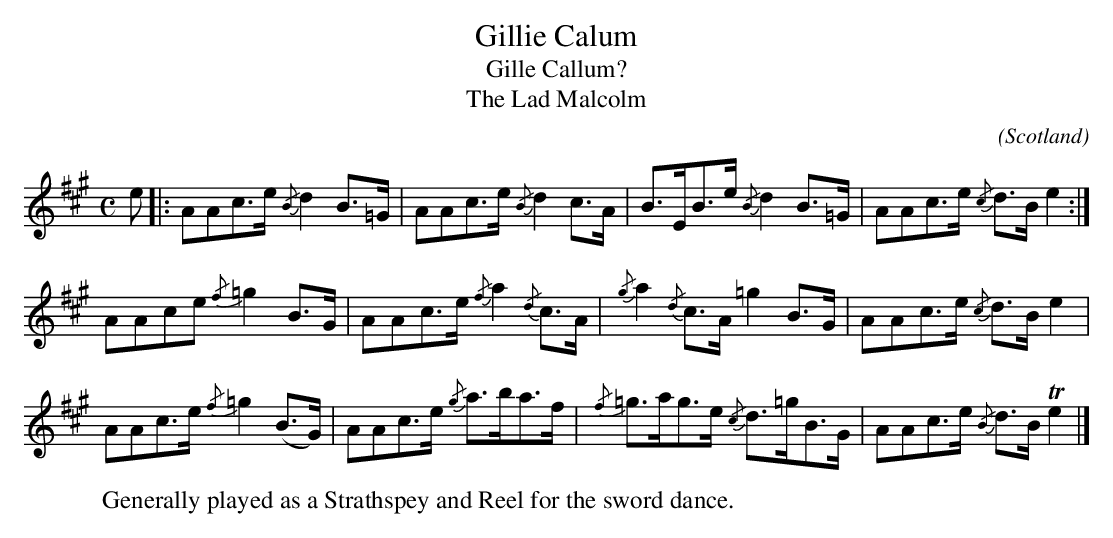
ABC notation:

X:1
T:Gillie Calum
T:Gille Callum?
T:The Lad Malcolm
C:
O:Scotland
M:C
L:1/8
K:A
e |: AAc>e {/B}d2 B>=G | AAc>e {/B}d2 c>A | B>EB>e {/B}d2 B>=G | AAc>e {/c}d>B e2 :|
AAce {/f}=g2 B>G | AAc>e {/f}a2 {/d}c>A | {/g}a2 {/d}c>A =g2 B>G | AAc>e {/c}d>B e2 |
AAc>e {/f}=g2 (B>G) | AAc>e {/g}a>ba>f | {/f}=g>ag>e {/c}d>=gB>G | AAc>e {/B}d>B Te2 |]
W:Generally played as a Strathspey and Reel for the sword dance.
